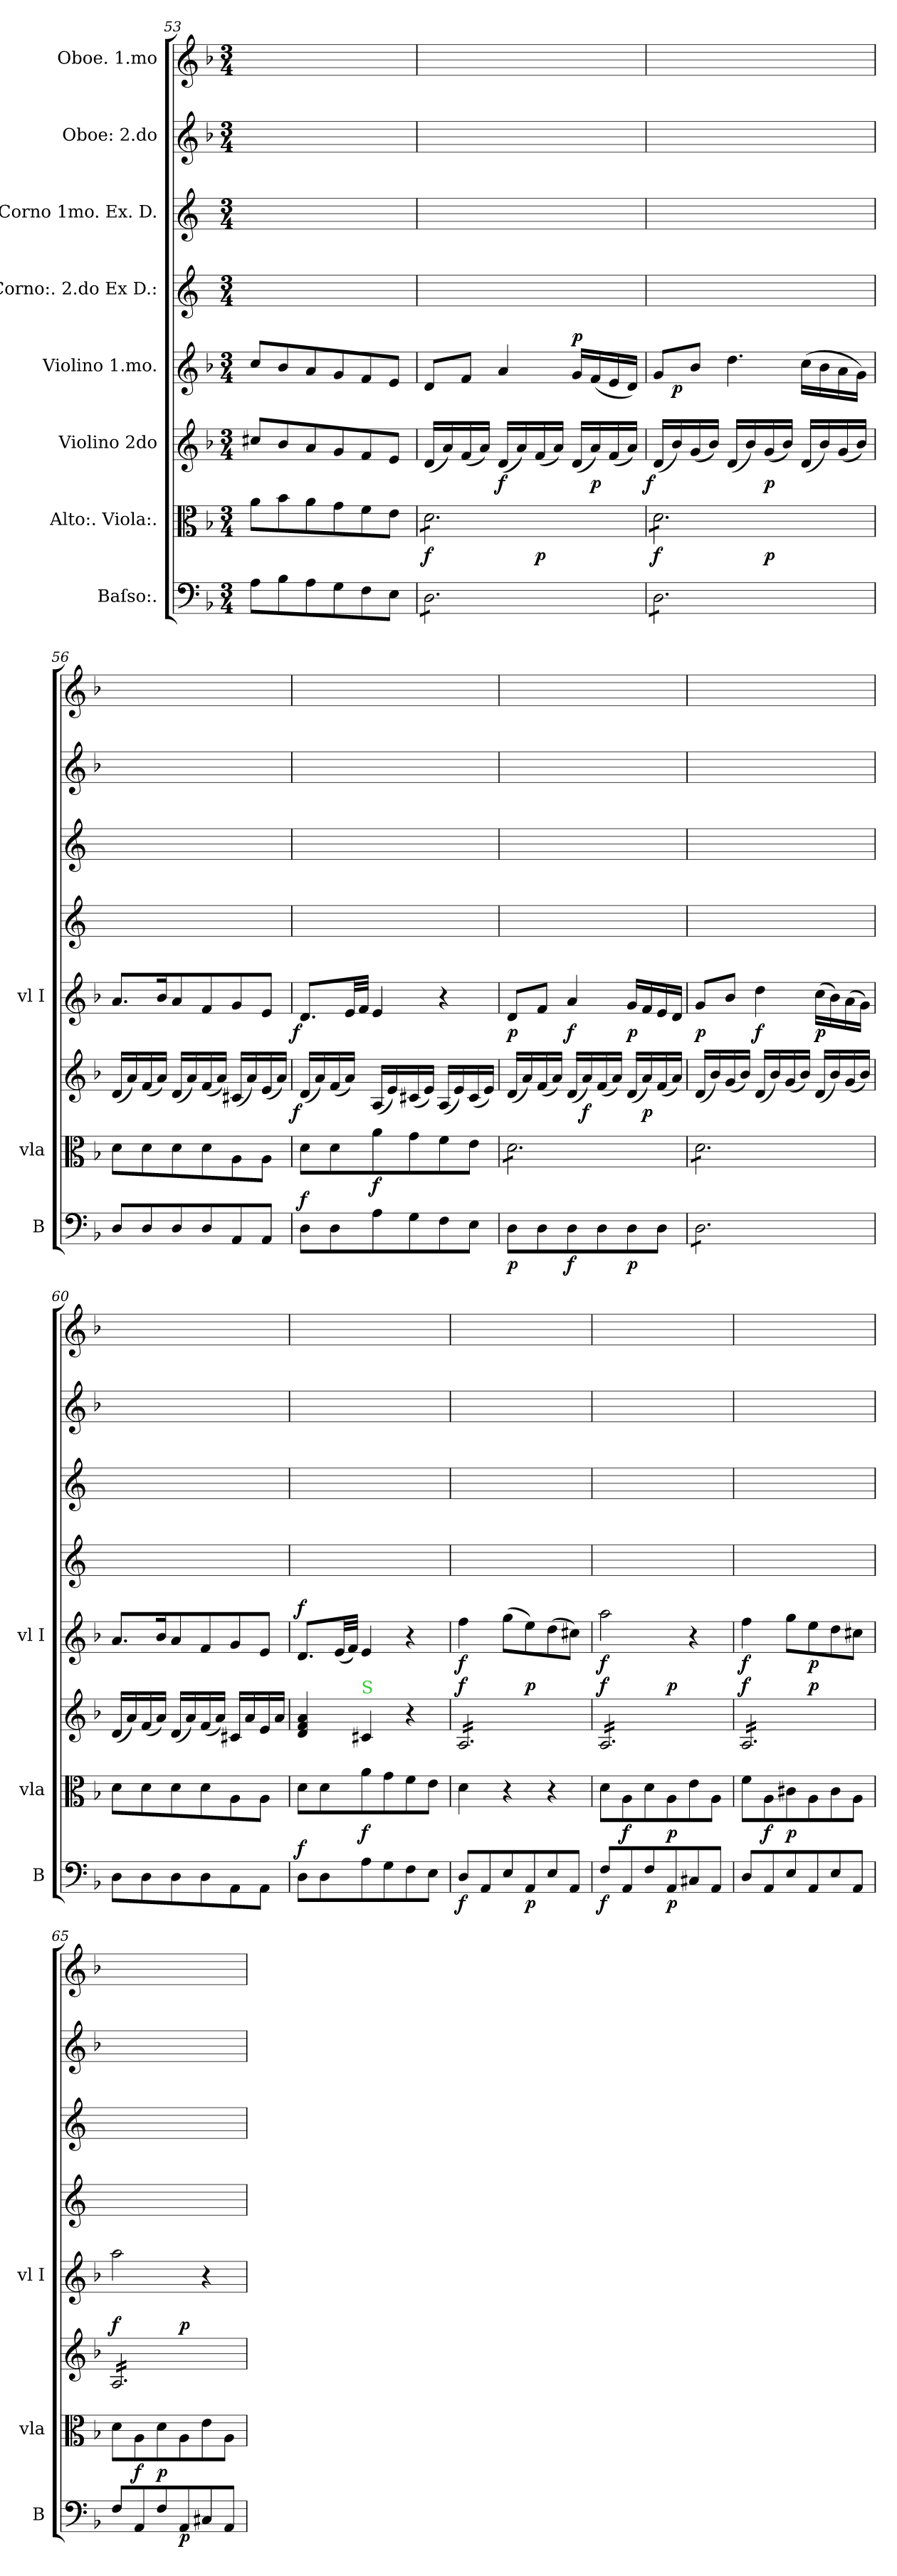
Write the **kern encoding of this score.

**kern	**dynam	**kern	**dynam	**kern	**dynam	**kern	**dynam	**kern	**kern	**kern	**kern
*part8	*part8	*part7	*part7	*part6	*part6	*part5	*part5	*part4	*part3	*part2	*part1
*staff8	*staff8	*staff7	*staff7	*staff6	*staff6	*staff5	*staff5	*staff4	*staff3	*staff2	*staff1
*I"Baſso:.	*	*I"Alto:. Viola:.	*	*I"Violino 2do	*	*I"Violino 1.mo.	*	*I"Corno:. 2.do Ex D.:	*I"Corno 1mo. Ex. D.	*I"Oboe: 2.do	*I"Oboe. 1.mo
*I'B	*	*I'vla	*	*	*	*I'vl I	*	*	*	*	*
*clefF4	*	*clefC3	*	*clefG2	*	*clefG2	*	*clefG2	*clefG2	*clefG2	*clefG2
*	*	*	*	*	*	*	*	*ITrd6c10	*ITrd6c10	*	*
*k[b-]	*	*k[b-]	*	*k[b-]	*	*k[b-]	*	*k[f#c#]	*k[f#c#]	*k[b-]	*k[b-]
*d:	*	*d:	*	*d:	*	*d:	*	*	*	*d:	*d:
*M3/4	*	*M3/4	*	*M3/4	*	*M3/4	*	*M3/4	*M3/4	*M3/4	*M3/4
=53	=53	=53	=53	=53	=53	=53	=53	=53	=53	=53	=53
8A\L	.	8a\L	.	8cc#X/L	.	8cc/L	.	2.ryy	2.ryy	2.ryy	2.ryy
8B-\	.	8b-\	.	8b-/	.	8b-/	.	.	.	.	.
8A\	.	8a\	.	8a/	.	8a/	.	.	.	.	.
8G\	.	8g\	.	8g/	.	8g/	.	.	.	.	.
8F\	.	8f\	.	8f/	.	8f/	.	.	.	.	.
8E\J	.	8e\J	.	8e/J	.	8e/J	.	.	.	.	.
=54	=54	=54	=54	=54	=54	=54	=54	=54	=54	=54	=54
*	*	*^	*	*	*	*	*	*	*	*	*
*tremolo	*	*	*	*	*	*	*	*	*	*	*	*
*	*	*tremolo	*	*	*	*	*	*	*	*	*	*
8D\L	.	8d\L	4.ryy	f	(16d/LL	p&colon;	8d/L	.	2.ryy	2.ryy	2.ryy	2.ryy
.	.	.	.	.	16a/)	.	.	.	.	.	.	.
8D\	.	8d\	.	.	(16f/	.	8f/J	p&colon;	.	.	.	.
.	.	.	.	.	16a/JJ)	.	.	.	.	.	.	.
8D\	.	8d\	.	.	(16d/LL	f	4a/	.	.	.	.	.
.	.	.	.	.	16a/)	.	.	.	.	.	.	.
8D\	.	8d\	4.ryy	p	(16f/	.	.	.	.	.	.	.
.	.	.	.	.	16a/JJ)	.	.	.	.	.	.	.
!	!	!	!	!	!	!	!	!LO:DY:a	!	!	!	!
8D\	.	8d\	.	.	(16d/LL	.	16g/LL	p	.	.	.	.
.	.	.	.	.	16a/)	p	(16f/	.	.	.	.	.
8D\J	.	8d\J	.	.	(16f/	.	16e/	.	.	.	.	.
.	.	.	.	.	16a/JJ)	.	16d/JJ)	.	.	.	.	.
=55	=55	=55	=55	=55	=55	=55	=55	=55	=55	=55	=55	=55
!	!	!	!	!	!	!LO:DY:rj	!	!	!	!	!	!
*	*	*	*	*	*	*	*^	*	*	*	*	*
8D\L	.	8d\L	4.ryy	f	(16d/LL	f	8g/L	16ryy	.	2.ryy	2.ryy	2.ryy	2.ryy
.	.	.	.	.	16b-/)	.	.	2ryy	p	.	.	.	.
8D\	.	8d\	.	.	(16g/	.	8b-/J	.	.	.	.	.	.
.	.	.	.	.	16b-/JJ)	.	.	.	.	.	.	.	.
!	!	!	!	!	!	!	!LO:N:vis=4.	!	!	!	!	!	!
8D\	.	8d\	.	.	(16d/LL	.	4dd\	.	.	.	.	.	.
.	.	.	.	.	16b-/)	.	.	.	.	.	.	.	.
8D\	.	8d\	4.ryy	p	(16g/	p	.	.	.	.	.	.	.
.	.	.	.	.	16b-/JJ)	.	.	.	.	.	.	.	.
8D\	.	8d\	.	.	(16d/LL	.	(16cc\LL	.	.	.	.	.	.
.	.	.	.	.	16b-/)	.	16b-\	8.ryy	.	.	.	.	.
8D\J	.	8d\J	.	.	(16g/	.	16a\	.	.	.	.	.	.
*	*	*Xtremolo	*	*	*	*	*	*	*	*	*	*	*
*Xtremolo	*	*	*	*	*	*	*	*	*	*	*	*	*
.	.	.	.	.	16b-/JJ)	.	16g\JJ)	.	.	.	.	.	.
*	*	*v	*v	*	*	*	*v	*v	*	*	*	*	*
=56	=56	=56	=56	=56	=56	=56	=56	=56	=56	=56	=56
8D/L	.	8d\L	.	(16d/LL	.	8.a/L	.	2.ryy	2.ryy	2.ryy	2.ryy
.	.	.	.	16a/)	.	.	.	.	.	.	.
8D/	.	8d\	.	(16f/	.	.	.	.	.	.	.
.	.	.	.	16a/JJ)	.	16b-/K	.	.	.	.	.
8D/	.	8d\	.	(16d/LL	.	8a/	.	.	.	.	.
.	.	.	.	16a/)	.	.	.	.	.	.	.
8D/	.	8d\	.	(16f/	.	8f/	.	.	.	.	.
.	.	.	.	16a/JJ)	.	.	.	.	.	.	.
8AA/	.	8A\	.	(16c#X/LL	.	8g/	.	.	.	.	.
.	.	.	.	16a/)	.	.	.	.	.	.	.
8AA/J	.	8A\J	.	(16e/	.	8e/J	.	.	.	.	.
.	.	.	.	16a/JJ)	.	.	.	.	.	.	.
=57	=57	=57	=57	=57	=57	=57	=57	=57	=57	=57	=57
!	!LO:DY:a	!	!	!	!LO:DY:rj	!	!LO:DY:rj	!	!	!	!
8D\L	f	8d\L	.	(16d/LL	f	8.d/L	f	2.ryy	2.ryy	2.ryy	2.ryy
.	.	.	.	16a/)	.	.	.	.	.	.	.
8D\	.	8d\	.	(16f/	.	.	.	.	.	.	.
.	.	.	.	16a/JJ)	.	32e/LL	.	.	.	.	.
.	.	.	.	.	.	32f/JJJ	.	.	.	.	.
8A\	.	8a\	f	(16A/LL	.	4e/	.	.	.	.	.
.	.	.	.	16e/)	.	.	.	.	.	.	.
8G\	.	8g\	.	(16c#X/	.	.	.	.	.	.	.
.	.	.	.	16e/JJ)	.	.	.	.	.	.	.
8F\	.	8f\	.	(16A/LL	.	4r	.	.	.	.	.
.	.	.	.	16e/)	.	.	.	.	.	.	.
8E\J	.	8e\J	.	(16c#/	.	.	.	.	.	.	.
.	.	.	.	16e/JJ)	.	.	.	.	.	.	.
=58	=58	=58	=58	=58	=58	=58	=58	=58	=58	=58	=58
*	*	*tremolo	*	*	*	*	*	*	*	*	*
8D\L	p	8d\L	.	(16d/LL	.	8d/L	p	2.ryy	2.ryy	2.ryy	2.ryy
.	.	.	.	16a/)	.	.	.	.	.	.	.
8D\	.	8d\	.	(16f/	.	8f/J	.	.	.	.	.
.	.	.	.	16a/JJ)	.	.	.	.	.	.	.
8D\	f	8d\	.	(16d/LL	.	4a/	f	.	.	.	.
.	.	.	.	16a/)	f	.	.	.	.	.	.
8D\	.	8d\	.	(16f/	.	.	.	.	.	.	.
.	.	.	.	16a/JJ)	.	.	.	.	.	.	.
8D\	p	8d\	.	(16d/LL	.	16g/LL	p	.	.	.	.
.	.	.	.	16a/)	p	16f/	.	.	.	.	.
8D\J	.	8d\J	.	(16f/	.	16e/	.	.	.	.	.
.	.	.	.	16a/JJ)	.	16d/JJ	.	.	.	.	.
=59	=59	=59	=59	=59	=59	=59	=59	=59	=59	=59	=59
*tremolo	*	*	*	*	*	*	*	*	*	*	*
8D\L	.	8d\L	.	(16d/LL	.	8g/L	p	2.ryy	2.ryy	2.ryy	2.ryy
.	.	.	.	16b-/)	.	.	.	.	.	.	.
8D\	.	8d\	.	(16g/	.	8b-/J	.	.	.	.	.
.	.	.	.	16b-/JJ)	.	.	.	.	.	.	.
8D\	.	8d\	.	(16d/LL	.	4dd\	f	.	.	.	.
.	.	.	.	16b-/)	.	.	.	.	.	.	.
8D\	.	8d\	.	(16g/	.	.	.	.	.	.	.
.	.	.	.	16b-/JJ)	.	.	.	.	.	.	.
8D\	.	8d\	.	(16d/LL	.	(16cc\LL	p	.	.	.	.
.	.	.	.	16b-/)	.	16b-\)	.	.	.	.	.
8D\J	.	8d\J	.	(16g/	.	(16a\	.	.	.	.	.
*	*	*Xtremolo	*	*	*	*	*	*	*	*	*
*Xtremolo	*	*	*	*	*	*	*	*	*	*	*
.	.	.	.	16b-/JJ)	.	16g\JJ)	.	.	.	.	.
=60	=60	=60	=60	=60	=60	=60	=60	=60	=60	=60	=60
8D\L	.	8d\L	.	(16d/LL	.	8.a/L	.	2.ryy	2.ryy	2.ryy	2.ryy
.	.	.	.	16a/)	.	.	.	.	.	.	.
8D\	.	8d\	.	(16f/	.	.	.	.	.	.	.
.	.	.	.	16a/JJ)	.	16b-/K	.	.	.	.	.
8D\	.	8d\	.	(16d/LL	.	8a/	.	.	.	.	.
.	.	.	.	16a/)	.	.	.	.	.	.	.
8D\	.	8d\	.	(16f/	.	8f/	.	.	.	.	.
.	.	.	.	16a/JJ)	.	.	.	.	.	.	.
8AA\	.	8A\	.	16c#X/LL	.	8g/	.	.	.	.	.
.	.	.	.	16a/	.	.	.	.	.	.	.
8AA\J	.	8A\J	.	16e/	.	8e/J	.	.	.	.	.
.	.	.	.	16a/JJ	.	.	.	.	.	.	.
=61	=61	=61	=61	=61	=61	=61	=61	=61	=61	=61	=61
!	!LO:DY:a	!	!	!	!	!	!LO:DY:a	!	!	!	!
8D\L	f	8d\L	.	4d/ 4f/ 4a/	.	8.d/L	f	2.ryy	2.ryy	2.ryy	2.ryy
8D\	.	8d\	.	.	.	.	.	.	.	.	.
.	.	.	.	.	.	(32e/LL	.	.	.	.	.
.	.	.	.	.	.	32f/JJJ)	.	.	.	.	.
!	!	!	!	!LO:TX:a:color=limegreen:t=S	!	!	!	!	!	!	!
8A\	.	8a\	f	4c#X	.	4e/	.	.	.	.	.
8G\	.	8g\	.	.	.	.	.	.	.	.	.
8F\	.	8f\	.	4r	.	4r	.	.	.	.	.
8E\J	.	8e\J	.	.	.	.	.	.	.	.	.
=62	=62	=62	=62	=62	=62	=62	=62	=62	=62	=62	=62
!	!	!	!	!	!LO:DY:a	!	!	!	!	!	!
*	*	*	*	*^	*	*	*	*	*	*	*
*	*	*	*	*tremolo	*	*	*	*	*	*	*	*
8D/L	f	4d\	.	16A/LL	4.ryy	f	4ff\	f	2.ryy	2.ryy	2.ryy	2.ryy
.	.	.	.	16A/	.	.	.	.	.	.	.	.
8AA/	.	.	.	16A/	.	.	.	.	.	.	.	.
.	.	.	.	16A/	.	.	.	.	.	.	.	.
8E/	.	4r	.	16A/	.	.	(8gg\L	.	.	.	.	.
.	.	.	.	16A/	.	.	.	.	.	.	.	.
!	!	!	!	!	!	!LO:DY:a	!	!	!	!	!	!
8AA/	p	.	.	16A/	4.ryy	p	8ee\)	p&colon;	.	.	.	.
.	.	.	.	16A/	.	.	.	.	.	.	.	.
8E/	.	4r	.	16A/	.	.	(8dd\	.	.	.	.	.
.	.	.	.	16A/	.	.	.	.	.	.	.	.
8AA/J	.	.	.	16A/	.	.	8cc#X\J)	.	.	.	.	.
.	.	.	.	16A/JJ	.	.	.	.	.	.	.	.
=63	=63	=63	=63	=63	=63	=63	=63	=63	=63	=63	=63	=63
!	!	!	!	!	!	!LO:DY:a	!	!	!	!	!	!
8F/L	f	8d\L	.	16A/LL	4.ryy	f	2aa\	f	2.ryy	2.ryy	2.ryy	2.ryy
.	.	.	.	16A/	.	.	.	.	.	.	.	.
8AA/	.	8A\	f	16A/	.	.	.	.	.	.	.	.
.	.	.	.	16A/	.	.	.	.	.	.	.	.
8F/	.	8d\	.	16A/	.	.	.	.	.	.	.	.
.	.	.	.	16A/	.	.	.	.	.	.	.	.
!	!	!	!	!	!	!LO:DY:a	!	!	!	!	!	!
8AA/	p	8A\	p	16A/	4.ryy	p	.	.	.	.	.	.
.	.	.	.	16A/	.	.	.	.	.	.	.	.
8C#X/	.	8e\	.	16A/	.	.	4r	.	.	.	.	.
.	.	.	.	16A/	.	.	.	.	.	.	.	.
8AA/J	.	8A\J	.	16A/	.	.	.	.	.	.	.	.
.	.	.	.	16A/JJ	.	.	.	.	.	.	.	.
=64	=64	=64	=64	=64	=64	=64	=64	=64	=64	=64	=64	=64
!	!	!	!	!	!	!LO:DY:a	!	!	!	!	!	!
8D/L	.	8f\L	.	16A/LL	4.ryy	f	4ff\	f	2.ryy	2.ryy	2.ryy	2.ryy
.	.	.	.	16A/	.	.	.	.	.	.	.	.
8AA/	.	8A\	f	16A/	.	.	.	.	.	.	.	.
.	.	.	.	16A/	.	.	.	.	.	.	.	.
8E/	.	8c#X\	p	16A/	.	.	8gg\L	.	.	.	.	.
.	.	.	.	16A/	.	.	.	.	.	.	.	.
!	!	!	!	!	!	!LO:DY:a	!	!	!	!	!	!
8AA/	.	8A\	.	16A/	4.ryy	p	8ee\	p	.	.	.	.
.	.	.	.	16A/	.	.	.	.	.	.	.	.
8E/	.	8c#\	.	16A/	.	.	8dd\	.	.	.	.	.
.	.	.	.	16A/	.	.	.	.	.	.	.	.
8AA/J	.	8A\J	.	16A/	.	.	8cc#X\J	.	.	.	.	.
.	.	.	.	16A/JJ	.	.	.	.	.	.	.	.
=65	=65	=65	=65	=65	=65	=65	=65	=65	=65	=65	=65	=65
!	!	!	!	!	!	!LO:DY:a	!	!	!	!	!	!
8F/L	.	8d\L	.	16A/LL	4.ryy	f	2aa\	.	2.ryy	2.ryy	2.ryy	2.ryy
.	.	.	.	16A/	.	.	.	.	.	.	.	.
8AA/	.	8A\	f	16A/	.	.	.	.	.	.	.	.
.	.	.	.	16A/	.	.	.	.	.	.	.	.
8F/	.	8d\	p	16A/	.	.	.	.	.	.	.	.
.	.	.	.	16A/	.	.	.	.	.	.	.	.
!	!	!	!	!	!	!LO:DY:a	!	!	!	!	!	!
8AA/	p	8A\	.	16A/	4.ryy	p	.	.	.	.	.	.
.	.	.	.	16A/	.	.	.	.	.	.	.	.
8C#X/	.	8e\	.	16A/	.	.	4r	.	.	.	.	.
.	.	.	.	16A/	.	.	.	.	.	.	.	.
8AA/J	.	8A\J	.	16A/	.	.	.	.	.	.	.	.
.	.	.	.	16A/JJ	.	.	.	.	.	.	.	.
*	*	*	*	*Xtremolo	*	*	*	*	*	*	*	*
*	*	*	*	*v	*v	*	*	*	*	*	*	*
=	=	=	=	=	=	=	=	=	=	=	=
*-	*-	*-	*-	*-	*-	*-	*-	*-	*-	*-	*-
